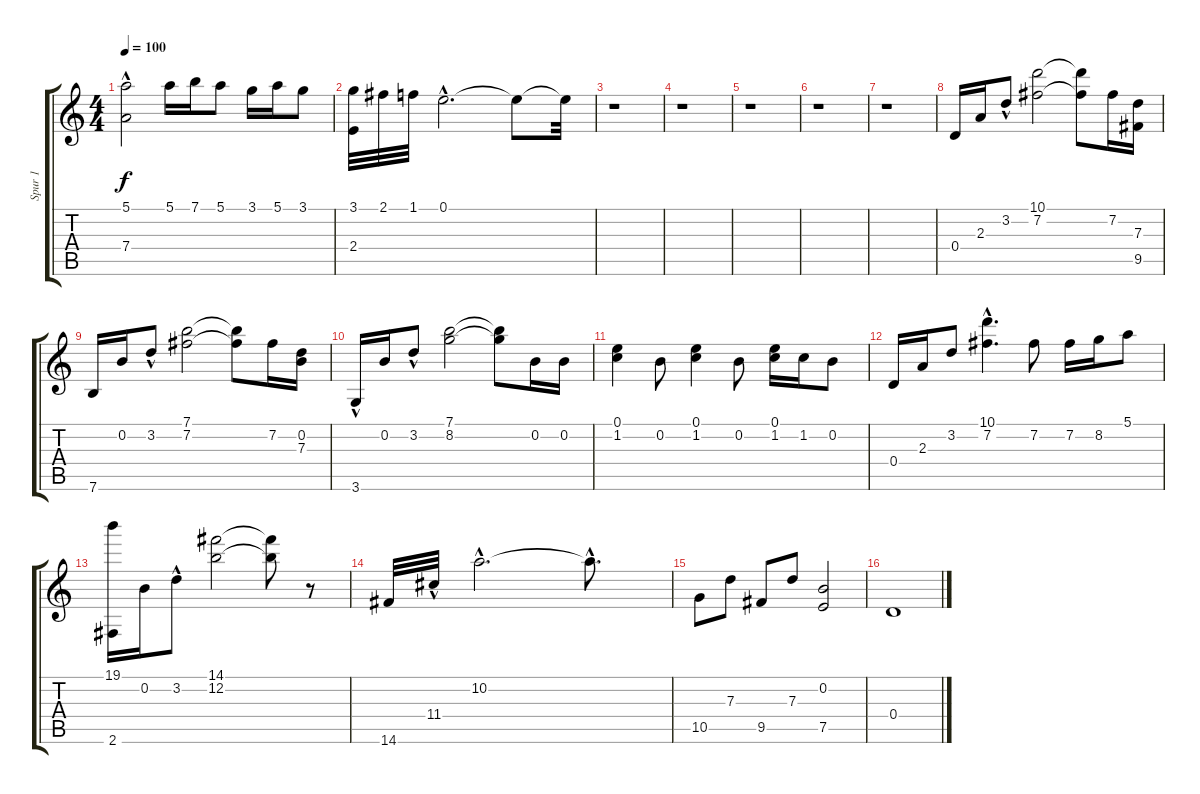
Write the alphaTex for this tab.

\track ("Spur 1" "Spur 1") {instrument electricguitarmuted}
\staff {score tabs}
\tuning (E4 B3 G3 D3 A2 E2) {hide}
\ts (4 4)
\tempo 100
\clef g2
\ks c
(5.1{hac} 7.4).2{dy f} 5.1.16 7.1.16 5.1.8 3.1.16 5.1.16 3.1.8 |
(3.1 2.4).32 2.1.32 1.1.32 0.1{hac}.2{d} 0.1{t}.8 0.1{t}.32 |
r.1 |
r.1 |
r.1 |
r.1 |
r.1 |
0.4.16 2.3.16 3.2{hac}.8 (10.1 7.2).2 (10.1{t} 7.2{t}).8 7.2.16 (7.3 9.5).16 |
7.6.16 0.2.16 3.2{hac}.8 (7.1 7.2).2 (7.1{t} 7.2{t}).8 7.2.16 (0.2 7.3).16 |
3.6{hac}.16 0.2.16 3.2{hac}.8 (7.1 8.2).2 (7.1{t} 8.2{t}).8 0.2.16 0.2.16 |
(0.1 1.2).4 0.2.8 (0.1 1.2).4 0.2.8 (0.1 1.2).16 1.2.16 0.2.8 |
0.4.16 2.3.16 3.2.8 (10.1{hac} 7.2).4{d} 7.2.8 7.2.16 8.2.16 5.1.8 |
(19.1 2.6).16 0.2.16 3.2{hac}.8 (14.1 12.2).2 (14.1{t} 12.2{t}).8 r.8 |
14.6.32 11.4{hac}.32 10.2{hac}.2{d} 10.2{hac t}.8{d} |
10.5.8 7.3.8 9.5.8 7.3.8 (0.2 7.5).2 |
0.4.1
